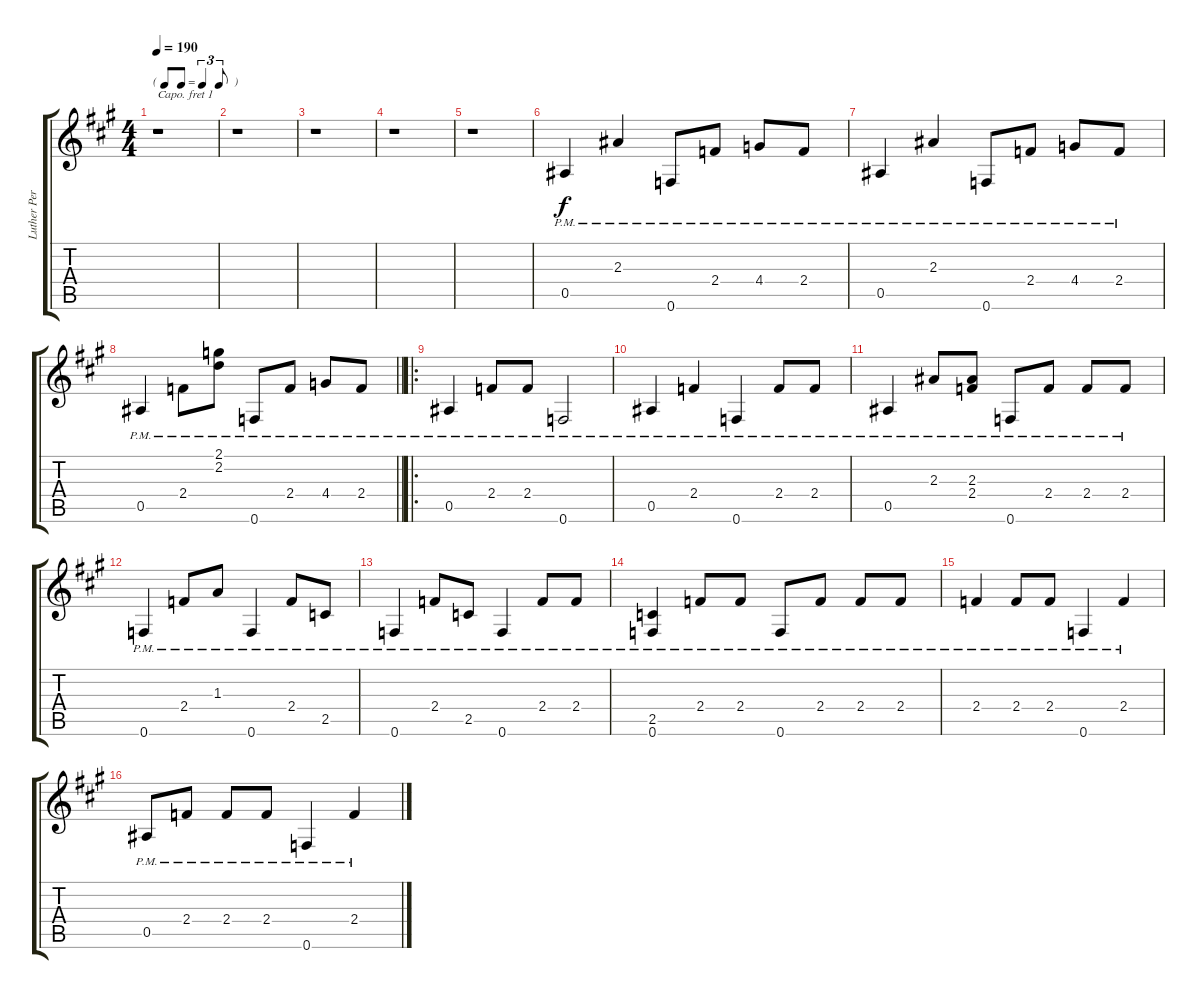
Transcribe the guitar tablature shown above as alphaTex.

\track ("Luther Perkins - Electric Guitar (w/ cap" "Luther Per") {instrument electricguitarmuted}
\staff {score tabs}
\capo 1
\tuning (E4 B3 G3 D3 A2 E2) {hide}
\ts (4 4)
\tf triplet8th
\tempo 190
\clef g2
\ks a
r.1{dy f instrument electricguitarmuted} |
r.1 |
r.1 |
r.1 |
r.1 |
0.5{pm}.4 2.3{pm}.4 0.6{pm}.8 2.4{pm}.8 4.4{pm}.8 2.4{pm}.8 |
0.5{pm}.4 2.3{pm}.4 0.6{pm}.8 2.4{pm}.8 4.4{pm}.8 2.4{pm}.8 |
\barLineRight lightlight
0.5{pm}.4 2.4{pm}.8 (2.1{pm} 2.2{pm}).8 0.6{pm}.8 2.4{pm}.8 4.4{pm}.8 2.4{pm}.8 |
\ro
0.5{pm}.4 2.4{pm}.8 2.4{pm}.8 0.6{pm}.2 |
0.5{pm}.4 2.4{pm}.4 0.6{pm}.4 2.4{pm}.8 2.4{pm}.8 |
0.5{pm}.4 2.3{pm}.8 (2.3{pm} 2.4{pm}).8 0.6{pm}.8 2.4{pm}.8 2.4{pm}.8 2.4{pm}.8 |
0.6{pm}.4 2.4{pm}.8 1.3{pm}.8 0.6{pm}.4 2.4{pm}.8 2.5{pm}.8 |
0.6{pm}.4 2.4{pm}.8 2.5{pm}.8 0.6{pm}.4 2.4{pm}.8 2.4{pm}.8 |
(2.5{pm} 0.6{pm}).4 2.4{pm}.8 2.4{pm}.8 0.6{pm}.8 2.4{pm}.8 2.4{pm}.8 2.4{pm}.8 |
2.4{pm}.4 2.4{pm}.8 2.4{pm}.8 0.6{pm}.4 2.4{pm}.4 |
0.5{pm}.8 2.4{pm}.8 2.4{pm}.8 2.4{pm}.8 0.6{pm}.4 2.4{pm}.4
